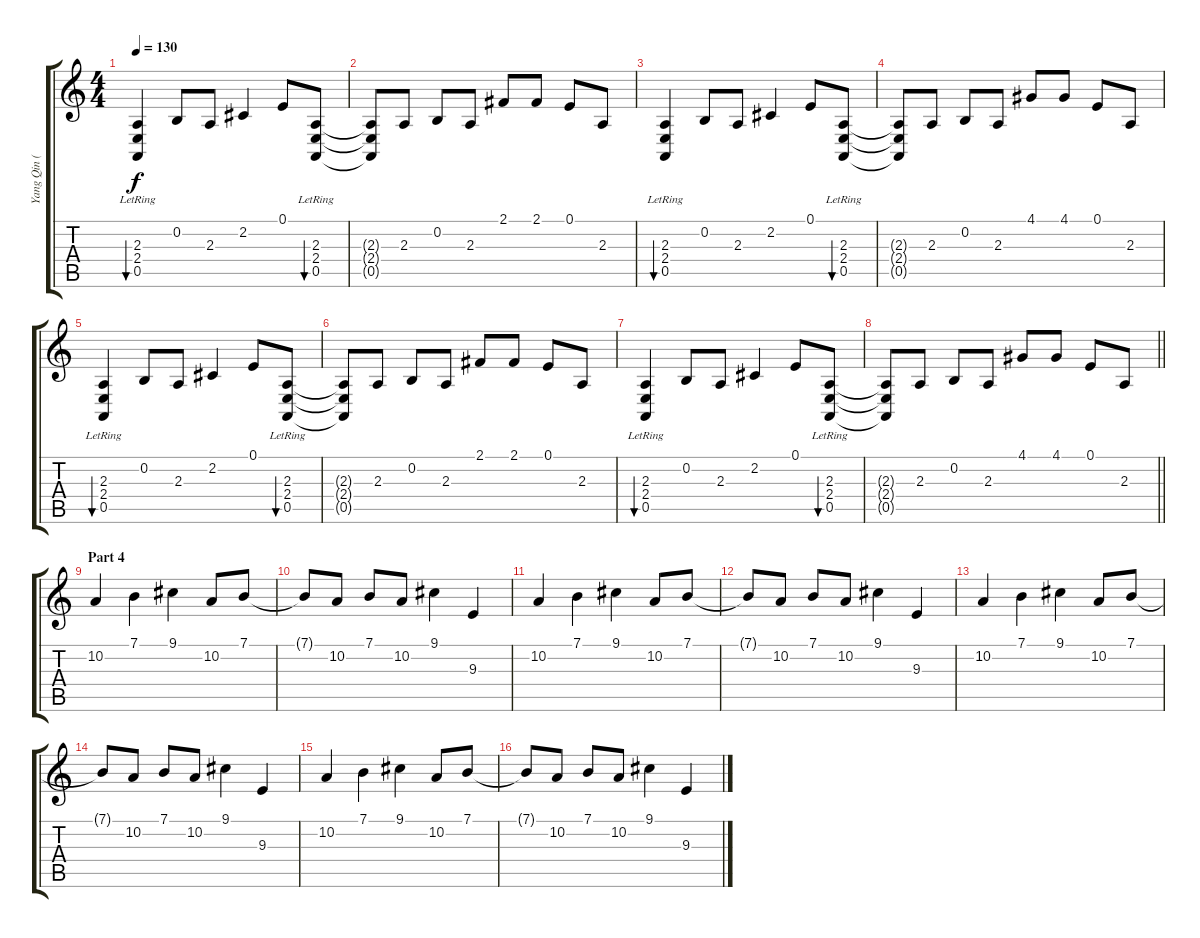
\track ("Yang Qin (apparently)" "Yang Qin (") {instrument shamisen}
\staff {score tabs}
\tuning (E4 B3 G3 D3 A2 E2) {hide}
\ts (4 4)
\tempo 130
\clef g2
\ks c
(2.3{lr} 2.4{lr} 0.5{lr}).4{bu 120 dy f} 0.2.8 2.3.8 2.2.4 0.1.8 (2.3{lr} 2.4{lr} 0.5{lr}).8{bu 120} |
(2.3{t} 2.4{t} 0.5{t}).8 2.3.8 0.2.8 2.3.8 2.1.8 2.1.8 0.1.8 2.3.8 |
(2.3{lr} 2.4{lr} 0.5{lr}).4{bu 120} 0.2.8 2.3.8 2.2.4 0.1.8 (2.3{lr} 2.4{lr} 0.5{lr}).8{bu 120} |
(2.3{t} 2.4{t} 0.5{t}).8 2.3.8 0.2.8 2.3.8 4.1.8 4.1.8 0.1.8 2.3.8 |
(2.3{lr} 2.4{lr} 0.5{lr}).4{bu 120} 0.2.8 2.3.8 2.2.4 0.1.8 (2.3{lr} 2.4{lr} 0.5{lr}).8{bu 120} |
(2.3{t} 2.4{t} 0.5{t}).8 2.3.8 0.2.8 2.3.8 2.1.8 2.1.8 0.1.8 2.3.8 |
(2.3{lr} 2.4{lr} 0.5{lr}).4{bu 120} 0.2.8 2.3.8 2.2.4 0.1.8 (2.3{lr} 2.4{lr} 0.5{lr}).8{bu 120} |
\barLineRight lightlight
(2.3{t} 2.4{t} 0.5{t}).8 2.3.8 0.2.8 2.3.8 4.1.8 4.1.8 0.1.8 2.3.8 |
\section ("" "Part 4")
10.2.4 7.1.4 9.1.4 10.2.8 7.1.8 |
7.1{t}.8 10.2.8 7.1.8 10.2.8 9.1.4 9.3.4 |
10.2.4 7.1.4 9.1.4 10.2.8 7.1.8 |
7.1{t}.8 10.2.8 7.1.8 10.2.8 9.1.4 9.3.4 |
10.2.4 7.1.4 9.1.4 10.2.8 7.1.8 |
7.1{t}.8 10.2.8 7.1.8 10.2.8 9.1.4 9.3.4 |
10.2.4 7.1.4 9.1.4 10.2.8 7.1.8 |
7.1{t}.8 10.2.8 7.1.8 10.2.8 9.1.4 9.3.4
